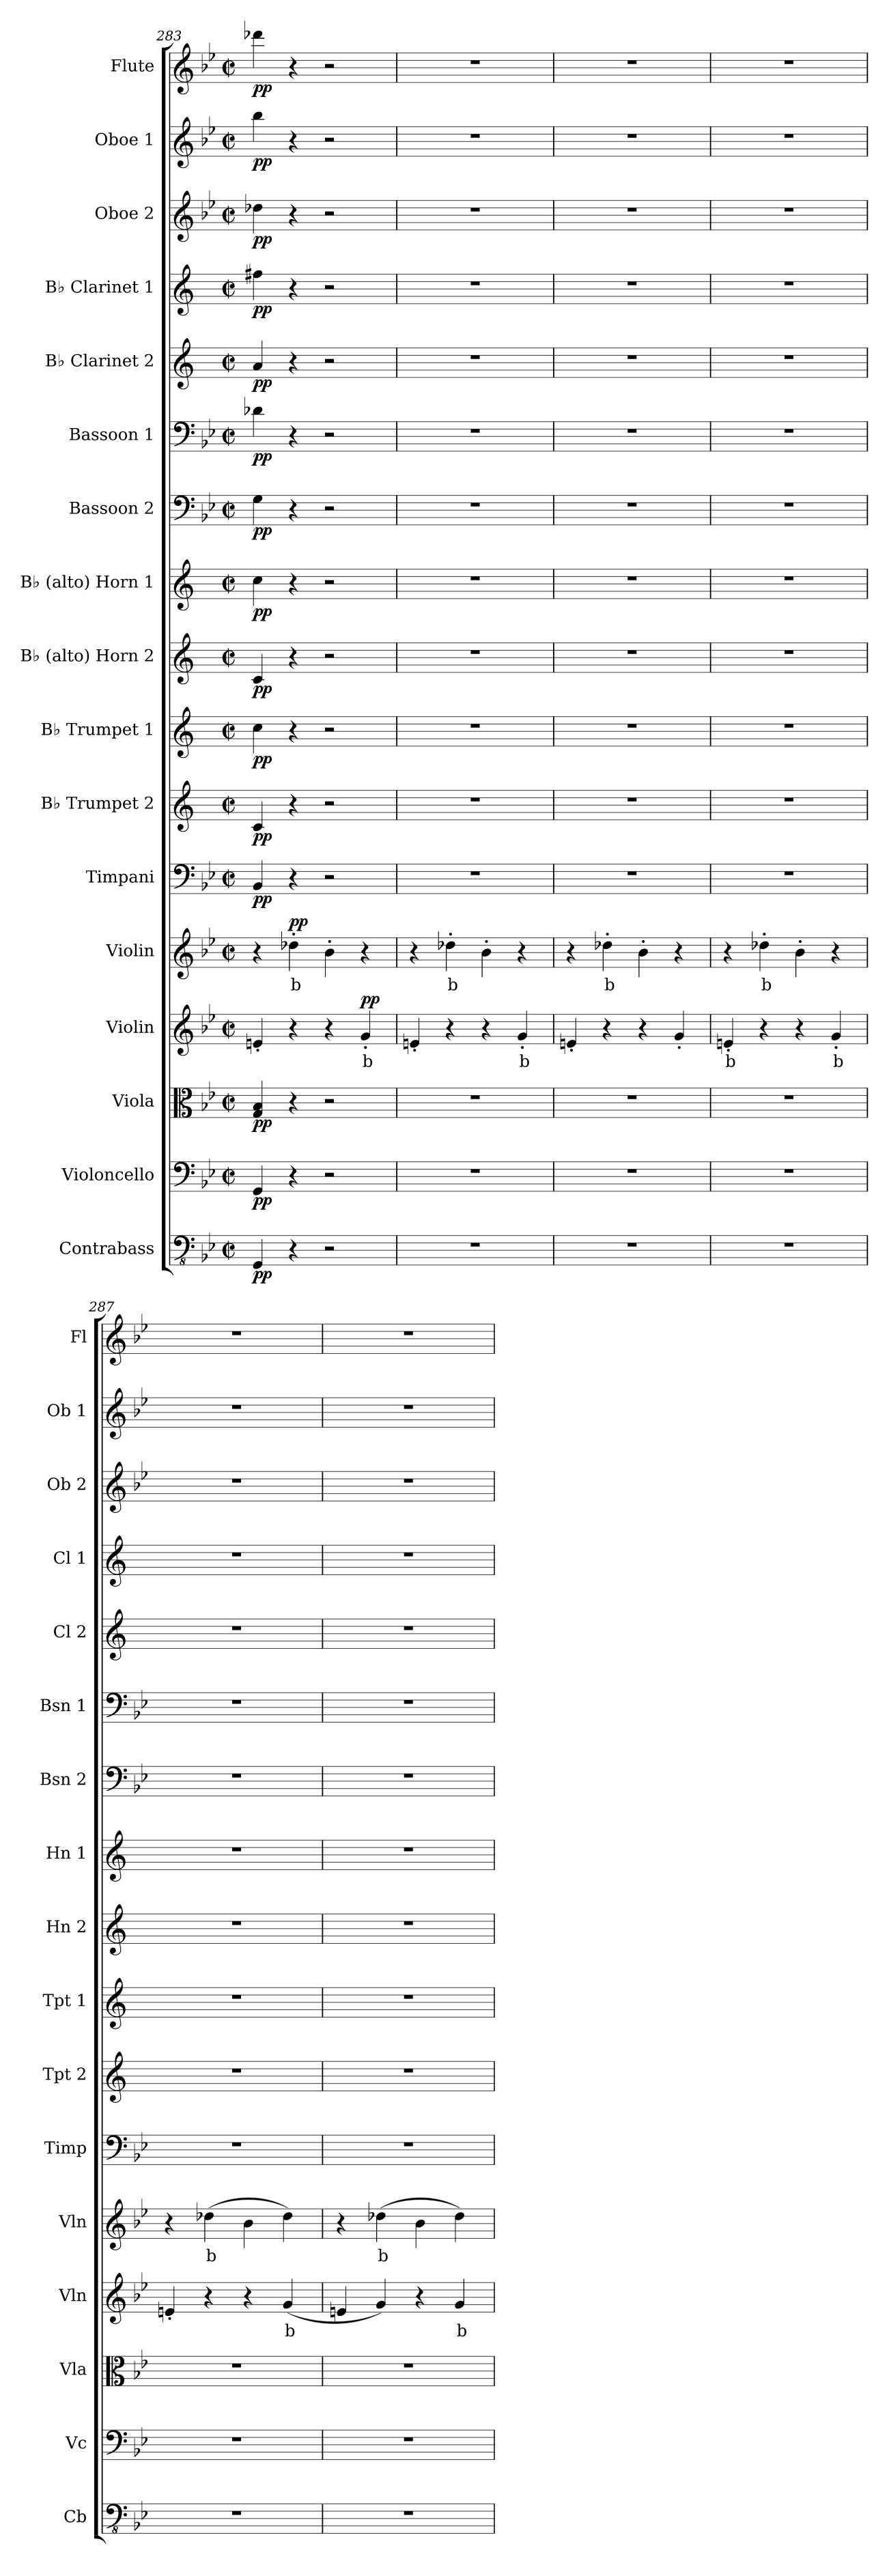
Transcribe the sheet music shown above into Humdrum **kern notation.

**kern	**dynam	**kern	**dynam	**kern	**dynam	**kern	**text	**dynam	**kern	**text	**dynam	**kern	**dynam	**kern	**dynam	**kern	**dynam	**kern	**dynam	**kern	**dynam	**kern	**dynam	**kern	**dynam	**kern	**dynam	**kern	**dynam	**kern	**dynam	**kern	**dynam	**kern	**dynam
*part17	*part17	*part16	*part16	*part15	*part15	*part14	*part14	*part14	*part13	*part13	*part13	*part12	*part12	*part11	*part11	*part10	*part10	*part9	*part9	*part8	*part8	*part7	*part7	*part6	*part6	*part5	*part5	*part4	*part4	*part3	*part3	*part2	*part2	*part1	*part1
*staff17	*staff17	*staff16	*staff16	*staff15	*staff15	*staff14	*staff14	*staff14	*staff13	*staff13	*staff13	*staff12	*staff12	*staff11	*staff11	*staff10	*staff10	*staff9	*staff9	*staff8	*staff8	*staff7	*staff7	*staff6	*staff6	*staff5	*staff5	*staff4	*staff4	*staff3	*staff3	*staff2	*staff2	*staff1	*staff1
*I"Contrabass	*	*I"Violoncello	*	*I"Viola	*	*I"Violin	*	*	*I"Violin	*	*	*I"Timpani	*	*I"B♭ Trumpet 2	*	*I"B♭ Trumpet 1	*	*I"B♭ (alto) Horn 2	*	*I"B♭ (alto) Horn 1	*	*I"Bassoon 2	*	*I"Bassoon 1	*	*I"B♭ Clarinet 2	*	*I"B♭ Clarinet 1	*	*I"Oboe 2	*	*I"Oboe 1	*	*I"Flute	*
*I'Cb	*	*I'Vc	*	*I'Vla	*	*I'Vln	*	*	*I'Vln	*	*	*I'Timp	*	*I'Tpt 2	*	*I'Tpt 1	*	*I'Hn 2	*	*I'Hn 1	*	*I'Bsn 2	*	*I'Bsn 1	*	*I'Cl 2	*	*I'Cl 1	*	*I'Ob 2	*	*I'Ob 1	*	*I'Fl	*
*clefFv4	*	*clefF4	*	*clefC3	*	*clefG2	*	*	*clefG2	*	*	*clefF4	*	*clefG2	*	*clefG2	*	*clefG2	*	*clefG2	*	*clefF4	*	*clefF4	*	*clefG2	*	*clefG2	*	*clefG2	*	*clefG2	*	*clefG2	*
*	*	*	*	*	*	*	*	*	*	*	*	*	*	*ITrd1c2	*	*ITrd1c2	*	*ITrd1c2	*	*ITrd1c2	*	*	*	*	*	*ITrd1c2	*	*ITrd1c2	*	*	*	*	*	*	*
*k[b-e-]	*	*k[b-e-]	*	*k[b-e-]	*	*k[b-e-]	*	*	*k[b-e-]	*	*	*k[b-e-]	*	*k[b-e-]	*	*k[b-e-]	*	*k[b-e-]	*	*k[b-e-]	*	*k[b-e-]	*	*k[b-e-]	*	*k[b-e-]	*	*k[b-e-]	*	*k[b-e-]	*	*k[b-e-]	*	*k[b-e-]	*
*M2/2	*	*M2/2	*	*M2/2	*	*M2/2	*	*	*M2/2	*	*	*M2/2	*	*M2/2	*	*M2/2	*	*M2/2	*	*M2/2	*	*M2/2	*	*M2/2	*	*M2/2	*	*M2/2	*	*M2/2	*	*M2/2	*	*M2/2	*
*met(c|)	*	*met(c|)	*	*met(c|)	*	*met(c|)	*	*	*met(c|)	*	*	*met(c|)	*	*met(c|)	*	*met(c|)	*	*met(c|)	*	*met(c|)	*	*met(c|)	*	*met(c|)	*	*met(c|)	*	*met(c|)	*	*met(c|)	*	*met(c|)	*	*met(c|)	*
=283	=283	=283	=283	=283	=283	=283	=283	=283	=283	=283	=283	=283	=283	=283	=283	=283	=283	=283	=283	=283	=283	=283	=283	=283	=283	=283	=283	=283	=283	=283	=283	=283	=283	=283	=283
!	!LO:DY:b	!	!LO:DY:b	!	!LO:DY:b	!	!	!	!	!	!	!	!LO:DY:b	!	!LO:DY:b	!	!LO:DY:b	!	!LO:DY:b	!	!LO:DY:b	!	!LO:DY:b	!	!LO:DY:b	!	!LO:DY:b	!	!LO:DY:b	!	!LO:DY:b	!	!LO:DY:b	!	!LO:DY:b
4GGG/	pp	4GG/	pp	4G/ 4B-/	pp	4en'/	.	.	4r	.	.	4BB-/	pp	4B-/	pp	4b-\	pp	4B-/	pp	4b-\	pp	4G\	pp	4d-X\	pp	4g/	pp	4een\	pp	4dd-X\	pp	4bb-\	pp	4ddd-X\	pp
!	!	!	!	!	!	!	!	!	!	!LO:LY:b:color=#FF0000	!LO:DY:b	!	!	!	!	!	!	!	!	!	!	!	!	!	!	!	!	!	!	!	!	!	!	!	!
4r	.	4r	.	4r	.	4r	.	.	4dd-X'\	b	pp	4r	.	4r	.	4r	.	4r	.	4r	.	4r	.	4r	.	4r	.	4r	.	4r	.	4r	.	4r	.
2r	.	2r	.	2r	.	4r	.	.	4b-'\	.	.	2r	.	2r	.	2r	.	2r	.	2r	.	2r	.	2r	.	2r	.	2r	.	2r	.	2r	.	2r	.
!	!	!	!	!	!	!	!LO:LY:b:color=#FF0000	!LO:DY:b	!	!	!	!	!	!	!	!	!	!	!	!	!	!	!	!	!	!	!	!	!	!	!	!	!	!	!
.	.	.	.	.	.	4g'/	b	pp	4r	.	.	.	.	.	.	.	.	.	.	.	.	.	.	.	.	.	.	.	.	.	.	.	.	.	.
=284	=284	=284	=284	=284	=284	=284	=284	=284	=284	=284	=284	=284	=284	=284	=284	=284	=284	=284	=284	=284	=284	=284	=284	=284	=284	=284	=284	=284	=284	=284	=284	=284	=284	=284	=284
1r	.	1r	.	1r	.	4en'/	.	.	4r	.	.	1r	.	1r	.	1r	.	1r	.	1r	.	1r	.	1r	.	1r	.	1r	.	1r	.	1r	.	1r	.
!	!	!	!	!	!	!	!	!	!	!LO:LY:b:color=#FF0000	!	!	!	!	!	!	!	!	!	!	!	!	!	!	!	!	!	!	!	!	!	!	!	!	!
.	.	.	.	.	.	4r	.	.	4dd-X'\	b	.	.	.	.	.	.	.	.	.	.	.	.	.	.	.	.	.	.	.	.	.	.	.	.	.
.	.	.	.	.	.	4r	.	.	4b-'\	.	.	.	.	.	.	.	.	.	.	.	.	.	.	.	.	.	.	.	.	.	.	.	.	.	.
!	!	!	!	!	!	!	!LO:LY:b:color=#FF0000	!	!	!	!	!	!	!	!	!	!	!	!	!	!	!	!	!	!	!	!	!	!	!	!	!	!	!	!
.	.	.	.	.	.	4g'/	b	.	4r	.	.	.	.	.	.	.	.	.	.	.	.	.	.	.	.	.	.	.	.	.	.	.	.	.	.
=285	=285	=285	=285	=285	=285	=285	=285	=285	=285	=285	=285	=285	=285	=285	=285	=285	=285	=285	=285	=285	=285	=285	=285	=285	=285	=285	=285	=285	=285	=285	=285	=285	=285	=285	=285
1r	.	1r	.	1r	.	4en'/	.	.	4r	.	.	1r	.	1r	.	1r	.	1r	.	1r	.	1r	.	1r	.	1r	.	1r	.	1r	.	1r	.	1r	.
!	!	!	!	!	!	!	!	!	!	!LO:LY:b:color=#FF0000	!	!	!	!	!	!	!	!	!	!	!	!	!	!	!	!	!	!	!	!	!	!	!	!	!
.	.	.	.	.	.	4r	.	.	4dd-X'\	b	.	.	.	.	.	.	.	.	.	.	.	.	.	.	.	.	.	.	.	.	.	.	.	.	.
.	.	.	.	.	.	4r	.	.	4b-'\	.	.	.	.	.	.	.	.	.	.	.	.	.	.	.	.	.	.	.	.	.	.	.	.	.	.
.	.	.	.	.	.	4g'/	.	.	4r	.	.	.	.	.	.	.	.	.	.	.	.	.	.	.	.	.	.	.	.	.	.	.	.	.	.
=286	=286	=286	=286	=286	=286	=286	=286	=286	=286	=286	=286	=286	=286	=286	=286	=286	=286	=286	=286	=286	=286	=286	=286	=286	=286	=286	=286	=286	=286	=286	=286	=286	=286	=286	=286
!	!	!	!	!	!	!	!LO:LY:b:color=#FF0000	!	!	!	!	!	!	!	!	!	!	!	!	!	!	!	!	!	!	!	!	!	!	!	!	!	!	!	!
1r	.	1r	.	1r	.	4en'/	b	.	4r	.	.	1r	.	1r	.	1r	.	1r	.	1r	.	1r	.	1r	.	1r	.	1r	.	1r	.	1r	.	1r	.
!	!	!	!	!	!	!	!	!	!	!LO:LY:b:color=#FF0000	!	!	!	!	!	!	!	!	!	!	!	!	!	!	!	!	!	!	!	!	!	!	!	!	!
.	.	.	.	.	.	4r	.	.	4dd-X'\	b	.	.	.	.	.	.	.	.	.	.	.	.	.	.	.	.	.	.	.	.	.	.	.	.	.
.	.	.	.	.	.	4r	.	.	4b-'\	.	.	.	.	.	.	.	.	.	.	.	.	.	.	.	.	.	.	.	.	.	.	.	.	.	.
!	!	!	!	!	!	!	!LO:LY:b:color=#FF0000	!	!	!	!	!	!	!	!	!	!	!	!	!	!	!	!	!	!	!	!	!	!	!	!	!	!	!	!
.	.	.	.	.	.	4g'/	b	.	4r	.	.	.	.	.	.	.	.	.	.	.	.	.	.	.	.	.	.	.	.	.	.	.	.	.	.
!!LO:PB:g=z
=287	=287	=287	=287	=287	=287	=287	=287	=287	=287	=287	=287	=287	=287	=287	=287	=287	=287	=287	=287	=287	=287	=287	=287	=287	=287	=287	=287	=287	=287	=287	=287	=287	=287	=287	=287
1r	.	1r	.	1r	.	4en'/	.	.	4r	.	.	1r	.	1r	.	1r	.	1r	.	1r	.	1r	.	1r	.	1r	.	1r	.	1r	.	1r	.	1r	.
!	!	!	!	!	!	!	!	!LO:DY:b	!	!LO:LY:b:color=#FF0000	!	!	!	!	!	!	!	!	!	!	!	!	!	!	!	!	!	!	!	!	!	!	!	!	!
!	!	!	!	!	!	!	!	!LO:DY:n=1:b	!	!	!LO:DY:b	!	!	!	!	!	!	!	!	!	!	!	!	!	!	!	!	!	!	!	!	!	!	!	!
!	!	!	!	!	!	!	!	!	!	!	!LO:DY:n=1:b	!	!	!	!	!	!	!	!	!	!	!	!	!	!	!	!	!	!	!	!	!	!	!	!
.	.	.	.	.	.	4r	.	other-dynamics pp	(>4dd-X\	b	other-dynamics pp	.	.	.	.	.	.	.	.	.	.	.	.	.	.	.	.	.	.	.	.	.	.	.	.
.	.	.	.	.	.	4r	.	.	4b-\	.	.	.	.	.	.	.	.	.	.	.	.	.	.	.	.	.	.	.	.	.	.	.	.	.	.
!	!	!	!	!	!	!	!LO:LY:b:color=#FF0000	!	!	!	!	!	!	!	!	!	!	!	!	!	!	!	!	!	!	!	!	!	!	!	!	!	!	!	!
.	.	.	.	.	.	(<4g/	b	.	4dd-\)	.	.	.	.	.	.	.	.	.	.	.	.	.	.	.	.	.	.	.	.	.	.	.	.	.	.
=288	=288	=288	=288	=288	=288	=288	=288	=288	=288	=288	=288	=288	=288	=288	=288	=288	=288	=288	=288	=288	=288	=288	=288	=288	=288	=288	=288	=288	=288	=288	=288	=288	=288	=288	=288
1r	.	1r	.	1r	.	4en/	.	.	4r	.	.	1r	.	1r	.	1r	.	1r	.	1r	.	1r	.	1r	.	1r	.	1r	.	1r	.	1r	.	1r	.
!	!	!	!	!	!	!	!	!	!	!LO:LY:b:color=#FF0000	!	!	!	!	!	!	!	!	!	!	!	!	!	!	!	!	!	!	!	!	!	!	!	!	!
.	.	.	.	.	.	4g/)	.	.	(>4dd-X\	b	.	.	.	.	.	.	.	.	.	.	.	.	.	.	.	.	.	.	.	.	.	.	.	.	.
.	.	.	.	.	.	4r	.	.	4b-\	.	.	.	.	.	.	.	.	.	.	.	.	.	.	.	.	.	.	.	.	.	.	.	.	.	.
!	!	!	!	!	!	!	!LO:LY:b:color=#FF0000	!	!	!	!	!	!	!	!	!	!	!	!	!	!	!	!	!	!	!	!	!	!	!	!	!	!	!	!
.	.	.	.	.	.	4g/	b	.	4dd-\)	.	.	.	.	.	.	.	.	.	.	.	.	.	.	.	.	.	.	.	.	.	.	.	.	.	.
=	=	=	=	=	=	=	=	=	=	=	=	=	=	=	=	=	=	=	=	=	=	=	=	=	=	=	=	=	=	=	=	=	=	=	=
*-	*-	*-	*-	*-	*-	*-	*-	*-	*-	*-	*-	*-	*-	*-	*-	*-	*-	*-	*-	*-	*-	*-	*-	*-	*-	*-	*-	*-	*-	*-	*-	*-	*-	*-	*-
